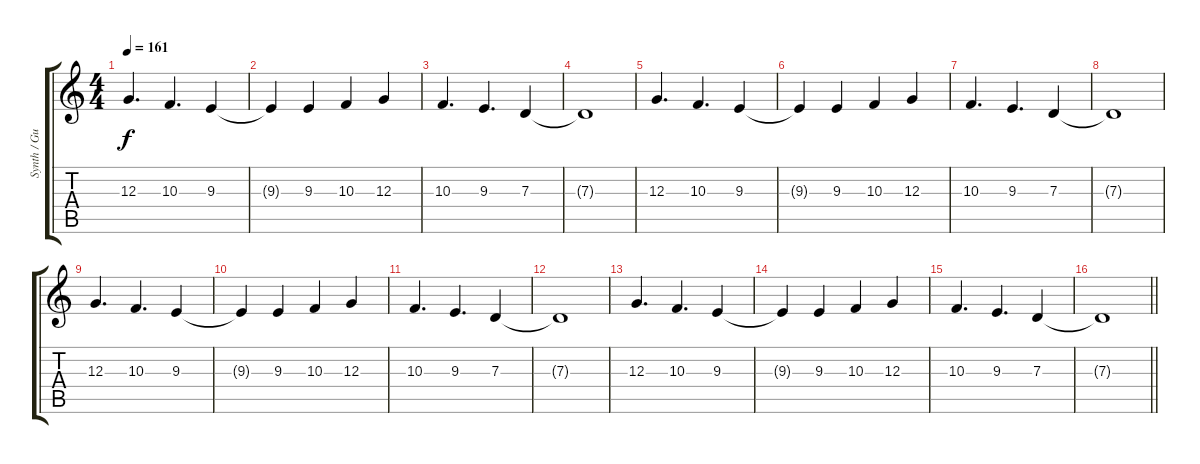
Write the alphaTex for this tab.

\track ("Synth / Guitar #3" "Synth / Gu") {instrument pad7halo}
\staff {score tabs}
\tuning (E4 B3 G3 D3 A2 E2) {hide}
\ts (4 4)
\section ("" "")
\tempo 161
\clef g2
\ks c
12.3.4{d dy f} 10.3.4{d} 9.3.4 |
9.3{t}.4 9.3.4 10.3.4 12.3.4 |
10.3.4{d} 9.3.4{d} 7.3.4 |
7.3{t}.1 |
12.3.4{d} 10.3.4{d} 9.3.4 |
9.3{t}.4 9.3.4 10.3.4 12.3.4 |
10.3.4{d} 9.3.4{d} 7.3.4 |
7.3{t}.1 |
12.3.4{d} 10.3.4{d} 9.3.4 |
9.3{t}.4 9.3.4 10.3.4 12.3.4 |
10.3.4{d} 9.3.4{d} 7.3.4 |
7.3{t}.1 |
12.3.4{d} 10.3.4{d} 9.3.4 |
9.3{t}.4 9.3.4 10.3.4 12.3.4 |
10.3.4{d} 9.3.4{d} 7.3.4 |
\barLineRight lightlight
7.3{t}.1
